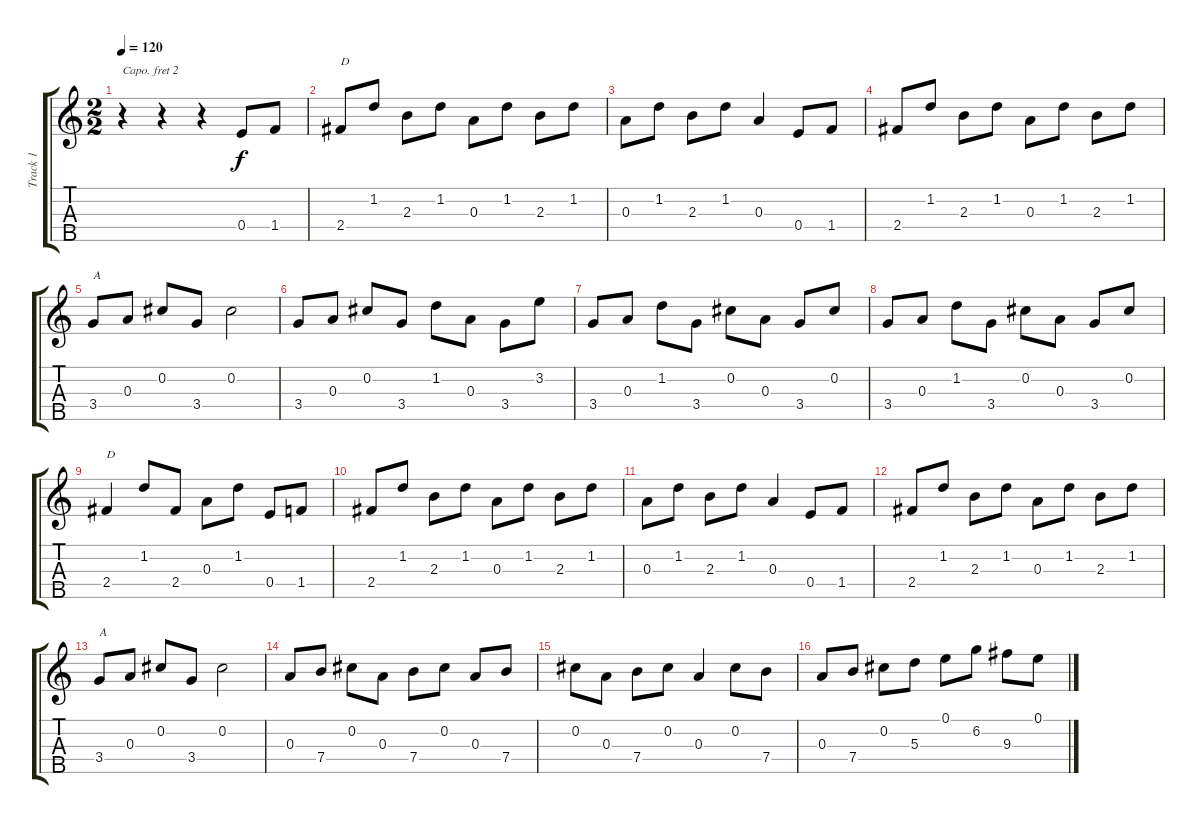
\track ("Track 1" "Track 1") {instrument acousticguitarsteel}
\staff {score tabs}
\capo 2
\tuning (D4 B3 G3 D3 G4) {hide}
\ts (2 2)
\tempo 120
\clef g2
\ks c
r.4{dy f instrument acousticguitarsteel} r.4 r.4 0.4.8 1.4.8 |
2.4.8{txt "D"} 1.2.8 2.3.8 1.2.8 0.3.8 1.2.8 2.3.8 1.2.8 |
0.3.8 1.2.8 2.3.8 1.2.8 0.3.4 0.4.8 1.4.8 |
2.4.8 1.2.8 2.3.8 1.2.8 0.3.8 1.2.8 2.3.8 1.2.8 |
3.4.8{txt "A"} 0.3.8 0.2.8 3.4.8 0.2.2 |
3.4.8 0.3.8 0.2.8 3.4.8 1.2.8 0.3.8 3.4.8 3.2.8 |
3.4.8 0.3.8 1.2.8 3.4.8 0.2.8 0.3.8 3.4.8 0.2.8 |
3.4.8 0.3.8 1.2.8 3.4.8 0.2.8 0.3.8 3.4.8 0.2.8 |
2.4.4{txt "D"} 1.2.8 2.4.8 0.3.8 1.2.8 0.4.8 1.4.8 |
2.4.8 1.2.8 2.3.8 1.2.8 0.3.8 1.2.8 2.3.8 1.2.8 |
0.3.8 1.2.8 2.3.8 1.2.8 0.3.4 0.4.8 1.4.8 |
2.4.8 1.2.8 2.3.8 1.2.8 0.3.8 1.2.8 2.3.8 1.2.8 |
3.4.8{txt "A"} 0.3.8 0.2.8 3.4.8 0.2.2 |
0.3.8 7.4.8 0.2.8 0.3.8 7.4.8 0.2.8 0.3.8 7.4.8 |
0.2.8 0.3.8 7.4.8 0.2.8 0.3.4 0.2.8 7.4.8 |
0.3.8 7.4.8 0.2.8 5.3.8 0.1.8 6.2.8 9.3.8 0.1.8
